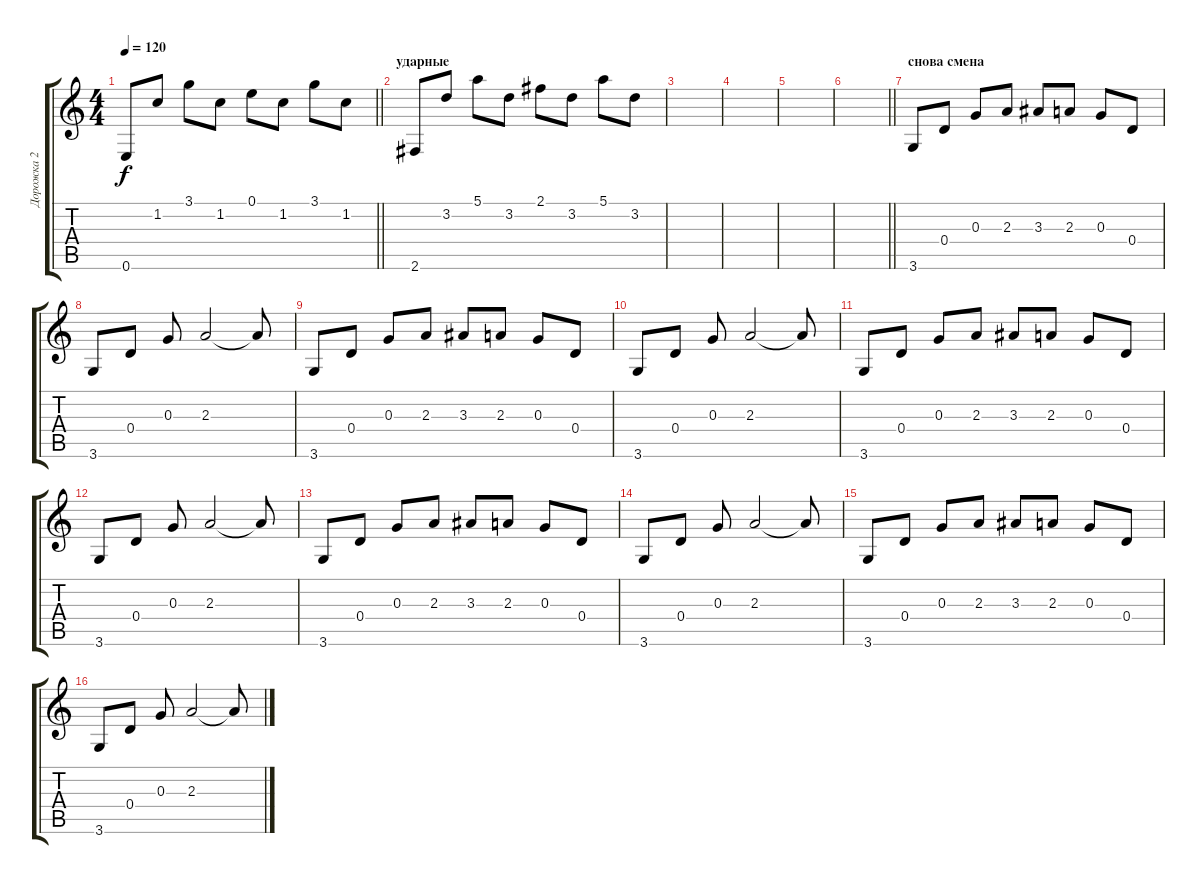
\track ("Дорожка 2" "Дорожка 2") {instrument acousticguitarsteel}
\staff {score tabs}
\tuning (E4 B3 G3 D3 A2 E2) {hide}
\ts (4 4)
\tempo 120
\clef g2
\barLineRight lightlight
\ks c
0.6.8{dy f} 1.2.8 3.1.8 1.2.8 0.1.8 1.2.8 3.1.8 1.2.8 |
\section ("" "ударные")
2.6.8 3.2.8 5.1.8 3.2.8 2.1.8 3.2.8 5.1.8 3.2.8 |
|
|
|
\barLineRight lightlight
|
\section ("" "снова смена")
3.6.8 0.4.8 0.3.8 2.3.8 3.3.8 2.3.8 0.3.8 0.4.8 |
3.6.8 0.4.8 0.3.8 2.3.2 2.3{t}.8 |
3.6.8 0.4.8 0.3.8 2.3.8 3.3.8 2.3.8 0.3.8 0.4.8 |
3.6.8 0.4.8 0.3.8 2.3.2 2.3{t}.8 |
3.6.8 0.4.8 0.3.8 2.3.8 3.3.8 2.3.8 0.3.8 0.4.8 |
3.6.8 0.4.8 0.3.8 2.3.2 2.3{t}.8 |
3.6.8 0.4.8 0.3.8 2.3.8 3.3.8 2.3.8 0.3.8 0.4.8 |
3.6.8 0.4.8 0.3.8 2.3.2 2.3{t}.8 |
3.6.8 0.4.8 0.3.8 2.3.8 3.3.8 2.3.8 0.3.8 0.4.8 |
3.6.8 0.4.8 0.3.8 2.3.2 2.3{t}.8
